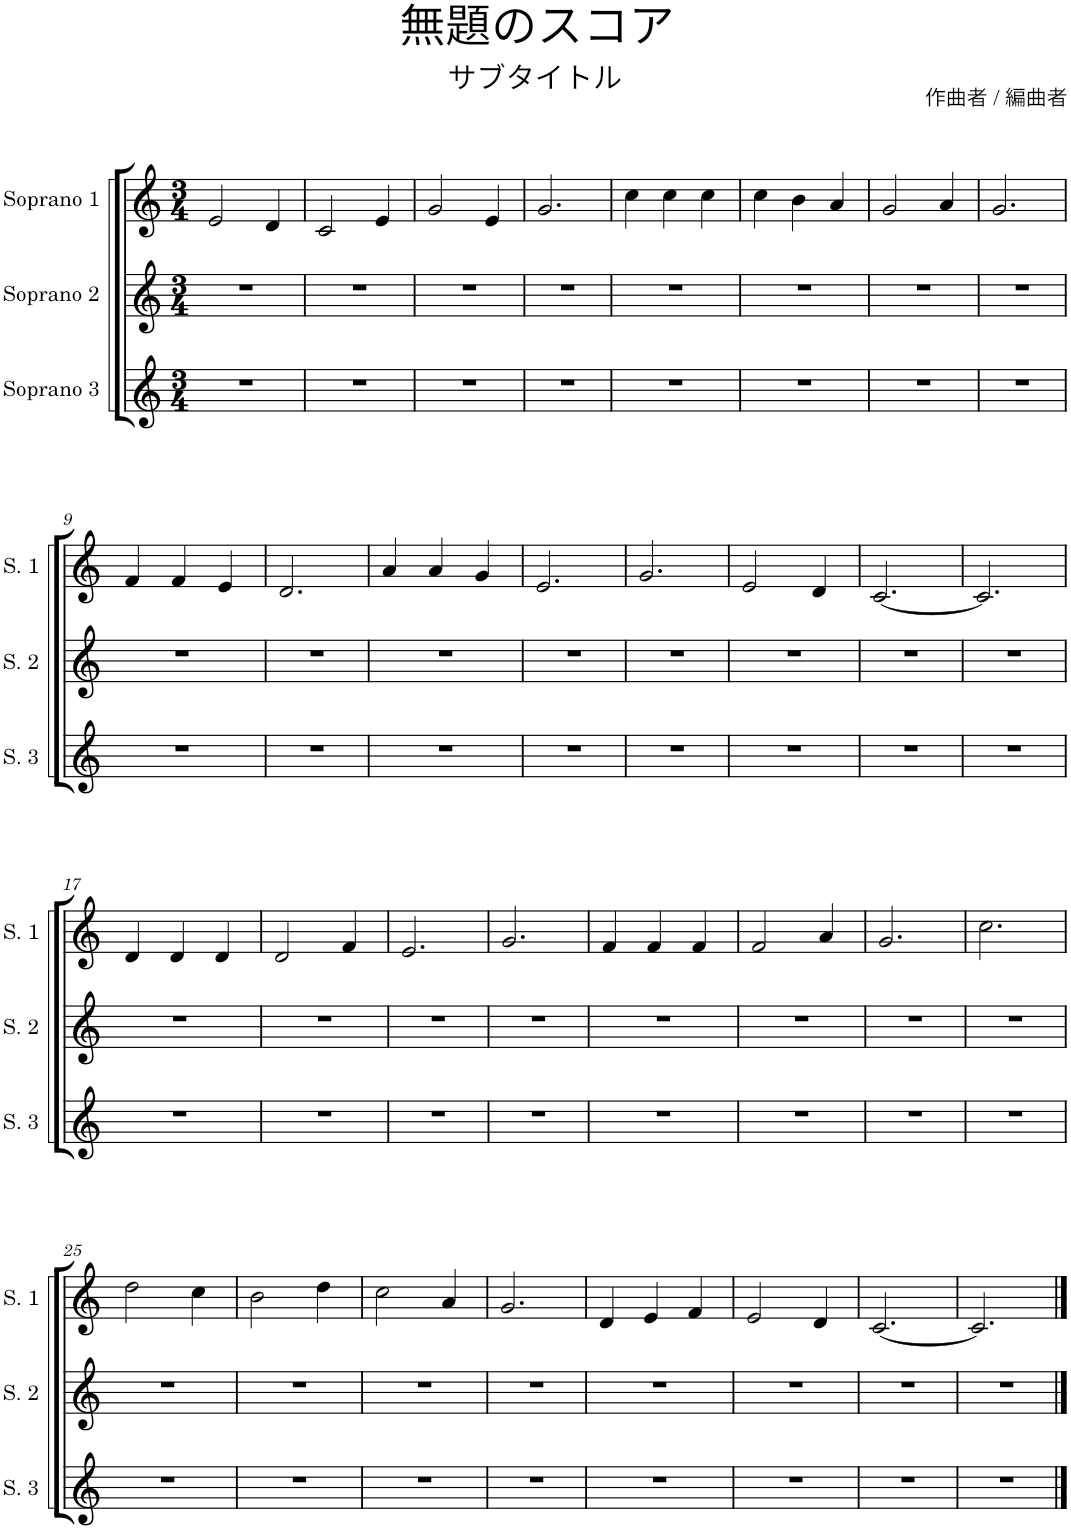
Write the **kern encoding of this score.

**kern	**kern	**kern
*part3	*part2	*part1
*staff3	*staff2	*staff1
*I"Soprano 3	*I"Soprano 2	*I"Soprano 1
*I'S. 3	*I'S. 2	*I'S. 1
*clefG2	*clefG2	*clefG2
*k[]	*k[]	*k[]
*M3/4	*M3/4	*M3/4
=1	=1	=1
2.r	2.r	2e/
.	.	4d/
=2	=2	=2
2.r	2.r	2c/
.	.	4e/
=3	=3	=3
2.r	2.r	2g/
.	.	4e/
=4	=4	=4
2.r	2.r	2.g/
=5	=5	=5
2.r	2.r	4cc\
.	.	4cc\
.	.	4cc\
=6	=6	=6
2.r	2.r	4cc\
.	.	4b\
.	.	4a/
=7	=7	=7
2.r	2.r	2g/
.	.	4a/
=8	=8	=8
2.r	2.r	2.g/
!!LO:LB:g=z
=9	=9	=9
2.r	2.r	4f/
.	.	4f/
.	.	4e/
=10	=10	=10
2.r	2.r	2.d/
=11	=11	=11
2.r	2.r	4a/
.	.	4a/
.	.	4g/
=12	=12	=12
2.r	2.r	2.e/
=13	=13	=13
2.r	2.r	2.g/
=14	=14	=14
2.r	2.r	2e/
.	.	4d/
=15	=15	=15
2.r	2.r	[2.c/
=16	=16	=16
2.r	2.r	2.c/]
!!LO:LB:g=z
=17	=17	=17
2.r	2.r	4d/
.	.	4d/
.	.	4d/
=18	=18	=18
2.r	2.r	2d/
.	.	4f/
=19	=19	=19
2.r	2.r	2.e/
=20	=20	=20
2.r	2.r	2.g/
=21	=21	=21
2.r	2.r	4f/
.	.	4f/
.	.	4f/
=22	=22	=22
2.r	2.r	2f/
.	.	4a/
=23	=23	=23
2.r	2.r	2.g/
=24	=24	=24
2.r	2.r	2.cc\
!!LO:LB:g=z
=25	=25	=25
2.r	2.r	2dd\
.	.	4cc\
=26	=26	=26
2.r	2.r	2b\
.	.	4dd\
=27	=27	=27
2.r	2.r	2cc\
.	.	4a/
=28	=28	=28
2.r	2.r	2.g/
=29	=29	=29
2.r	2.r	4d/
.	.	4e/
.	.	4f/
=30	=30	=30
2.r	2.r	2e/
.	.	4d/
=31	=31	=31
2.r	2.r	[2.c/
=32	=32	=32
2.r	2.r	2.c/]
==	==	==
*-	*-	*-
